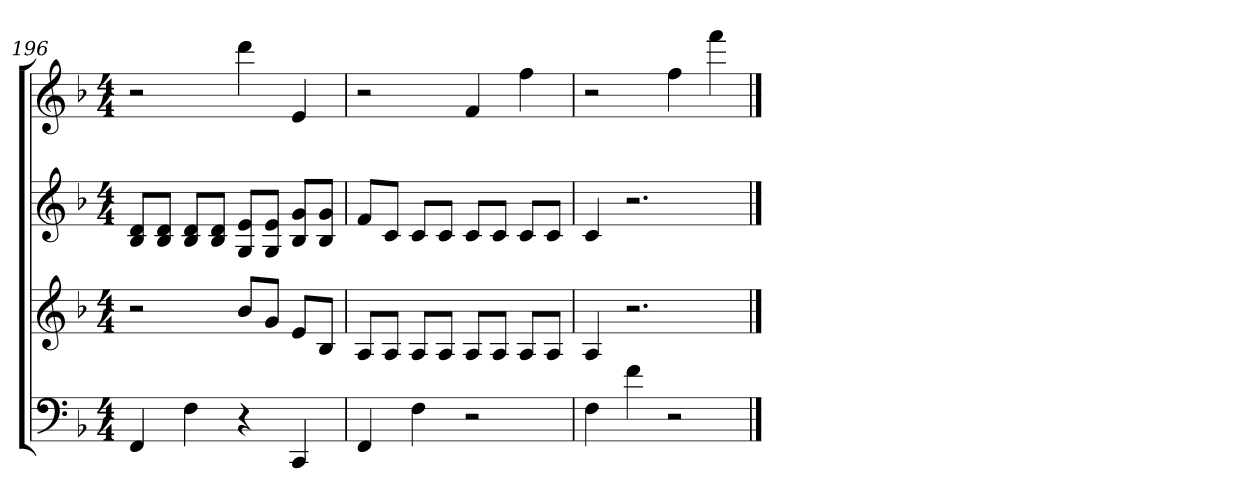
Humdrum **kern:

**kern	**kern	**kern	**kern
*part4	*part3	*part2	*part1
*staff4	*staff3	*staff2	*staff1
*k[b-]	*k[b-]	*k[b-]	*k[b-]
*F:	*F:	*F:	*F:
*M4/4	*M4/4	*M4/4	*M4/4
=196	=196	=196	=196
4FF	2r	8B- 8dL	2r
.	.	8B- 8dJ	.
4F	.	8B- 8dL	.
.	.	8B- 8dJ	.
4r	8b-L	8G 8eL	4ddd
.	8gJ	8G 8eJ	.
4CC	8eL	8B- 8gL	4e
.	8B-J	8B- 8gJ	.
=197	=197	=197	=197
4FF	8AL	8fL	2r
.	8AJ	8cJ	.
4F	8AL	8cL	.
.	8AJ	8cJ	.
2r	8AL	8cL	4f
.	8AJ	8cJ	.
.	8AL	8cL	4ff
.	8AJ	8cJ	.
=198	=198	=198	=198
4F	4A	4c	2r
4f	2.r	2.r	.
2r	.	.	4ff
.	.	.	4fff
==	==	==	==
*-	*-	*-	*-
